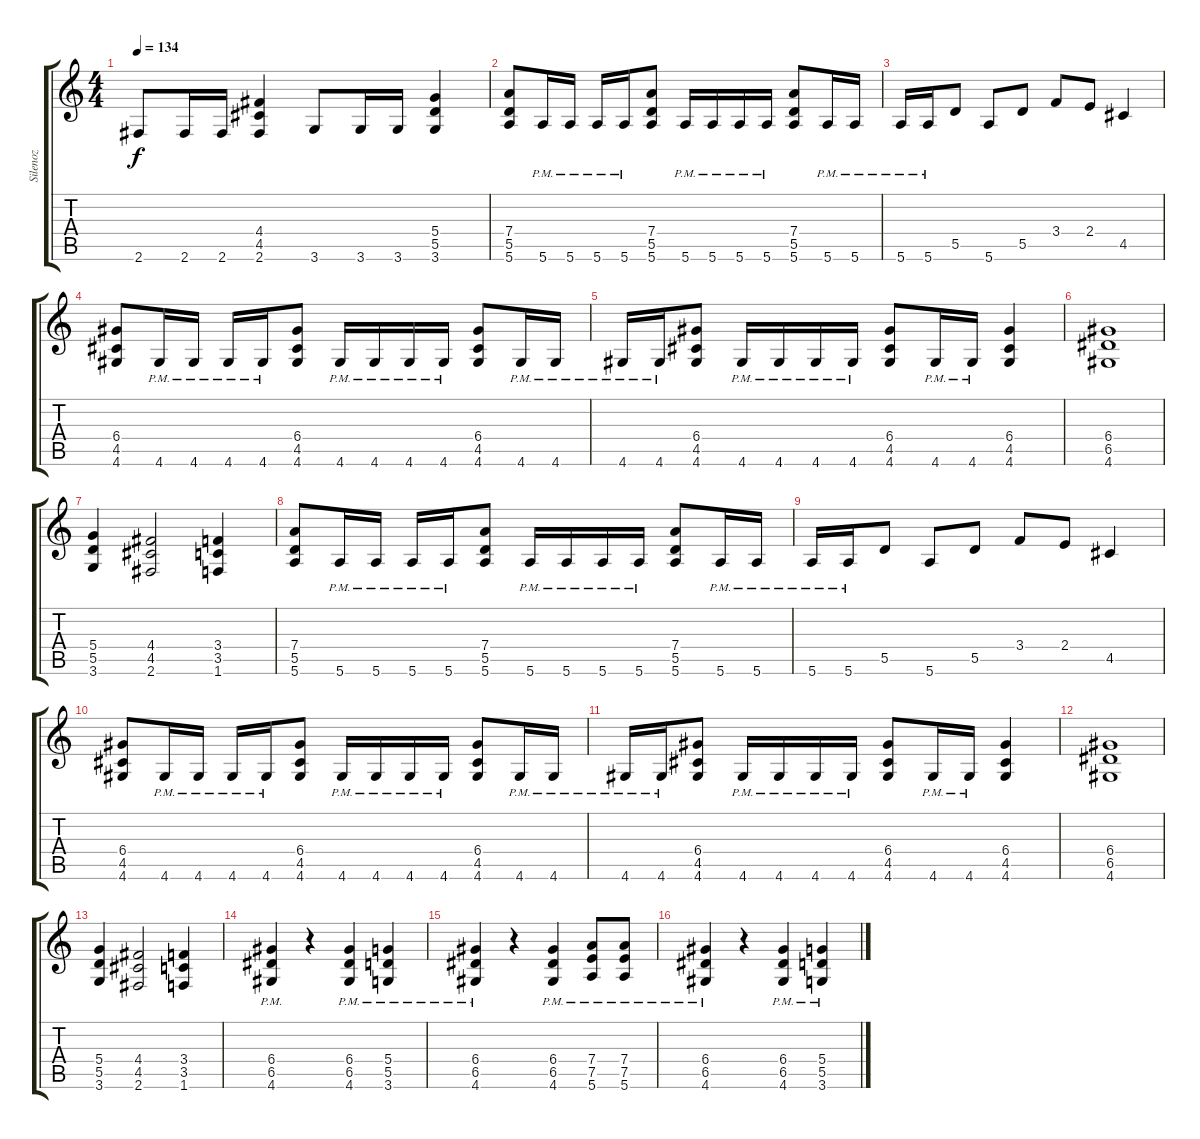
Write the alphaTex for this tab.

\track ("Silenoz" "Silenoz") {instrument distortionguitar}
\staff {score tabs}
\tuning (E4 B3 G3 D3 A2 E2) {hide}
\ts (4 4)
\tempo 134
\clef g2
\ks c
2.6.8{dy f} 2.6.16 2.6.16 (4.4 4.5 2.6).4 3.6.8 3.6.16 3.6.16 (5.4 5.5 3.6).4 |
(7.4 5.5 5.6).8 5.6{pm}.16 5.6{pm}.16 5.6{pm}.16 5.6{pm}.16 (7.4 5.5 5.6).8 5.6{pm}.16 5.6{pm}.16 5.6{pm}.16 5.6{pm}.16 (7.4 5.5 5.6).8 5.6{pm}.16 5.6{pm}.16 |
5.6{pm}.16 5.6{pm}.16 5.5.8 5.6.8 5.5.8 3.4.8 2.4.8 4.5.4 |
(6.4 4.5 4.6).8 4.6{pm}.16 4.6{pm}.16 4.6{pm}.16 4.6{pm}.16 (6.4 4.5 4.6).8 4.6{pm}.16 4.6{pm}.16 4.6{pm}.16 4.6{pm}.16 (6.4 4.5 4.6).8 4.6{pm}.16 4.6{pm}.16 |
4.6{pm}.16 4.6{pm}.16 (6.4 4.5 4.6).8 4.6{pm}.16 4.6{pm}.16 4.6{pm}.16 4.6{pm}.16 (6.4 4.5 4.6).8 4.6{pm}.16 4.6{pm}.16 (6.4 4.5 4.6).4 |
(6.4 6.5 4.6).1 |
(5.4 5.5 3.6).4 (4.4 4.5 2.6).2 (3.4 3.5 1.6).4 |
(7.4 5.5 5.6).8 5.6{pm}.16 5.6{pm}.16 5.6{pm}.16 5.6{pm}.16 (7.4 5.5 5.6).8 5.6{pm}.16 5.6{pm}.16 5.6{pm}.16 5.6{pm}.16 (7.4 5.5 5.6).8 5.6{pm}.16 5.6{pm}.16 |
5.6{pm}.16 5.6{pm}.16 5.5.8 5.6.8 5.5.8 3.4.8 2.4.8 4.5.4 |
(6.4 4.5 4.6).8 4.6{pm}.16 4.6{pm}.16 4.6{pm}.16 4.6{pm}.16 (6.4 4.5 4.6).8 4.6{pm}.16 4.6{pm}.16 4.6{pm}.16 4.6{pm}.16 (6.4 4.5 4.6).8 4.6{pm}.16 4.6{pm}.16 |
4.6{pm}.16 4.6{pm}.16 (6.4 4.5 4.6).8 4.6{pm}.16 4.6{pm}.16 4.6{pm}.16 4.6{pm}.16 (6.4 4.5 4.6).8 4.6{pm}.16 4.6{pm}.16 (6.4 4.5 4.6).4 |
(6.4 6.5 4.6).1 |
(5.4 5.5 3.6).4 (4.4 4.5 2.6).2 (3.4 3.5 1.6).4 |
(6.4{pm} 6.5{pm} 4.6{pm}).4 r.4 (6.4{pm} 6.5{pm} 4.6{pm}).4 (5.4{pm} 5.5{pm} 3.6{pm}).4 |
(6.4{pm} 6.5{pm} 4.6{pm}).4 r.4 (6.4{pm} 6.5{pm} 4.6{pm}).4 (7.4{pm} 7.5{pm} 5.6{pm}).8 (7.4{pm} 7.5{pm} 5.6{pm}).8 |
(6.4{pm} 6.5{pm} 4.6{pm}).4 r.4 (6.4{pm} 6.5{pm} 4.6{pm}).4 (5.4{pm} 5.5{pm} 3.6{pm}).4
